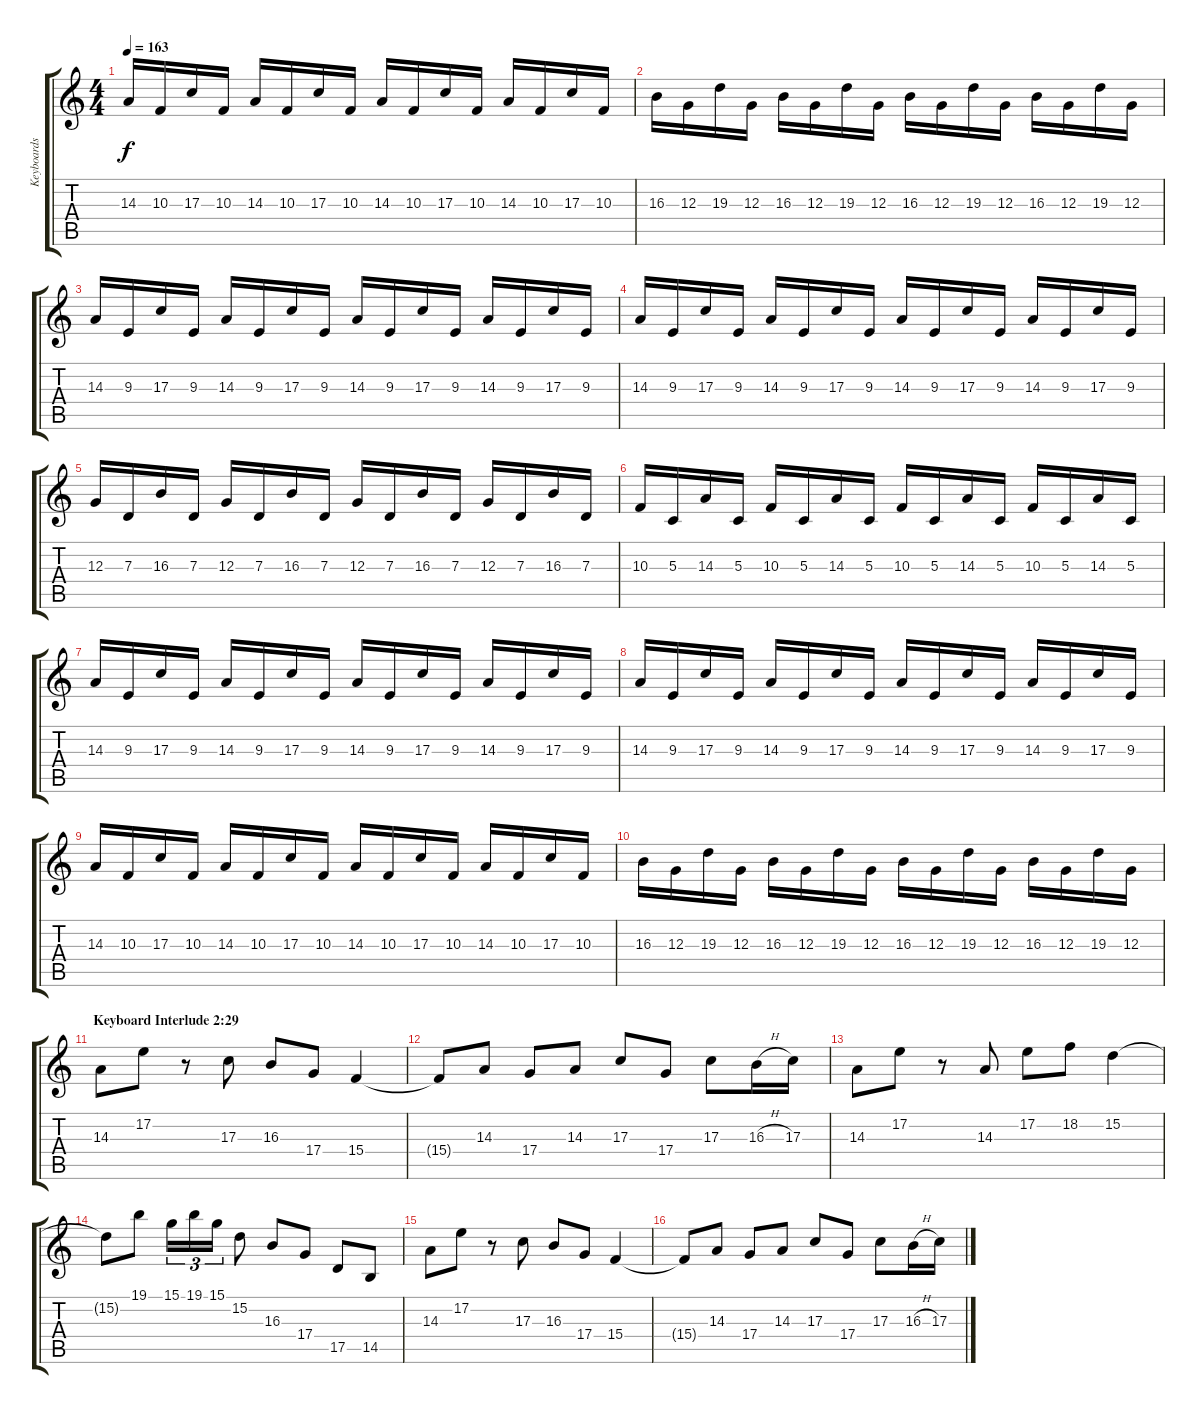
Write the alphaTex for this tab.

\track ("Keyboards" "Keyboards") {instrument synthbrass1}
\staff {score tabs}
\tuning (E4 B3 G3 D3 A2 E2) {hide}
\ts (4 4)
\tempo 163
\clef g2
\ks c
14.3.16{dy f} 10.3.16 17.3.16 10.3.16 14.3.16 10.3.16 17.3.16 10.3.16 14.3.16 10.3.16 17.3.16 10.3.16 14.3.16 10.3.16 17.3.16 10.3.16 |
16.3.16 12.3.16 19.3.16 12.3.16 16.3.16 12.3.16 19.3.16 12.3.16 16.3.16 12.3.16 19.3.16 12.3.16 16.3.16 12.3.16 19.3.16 12.3.16 |
14.3.16 9.3.16 17.3.16 9.3.16 14.3.16 9.3.16 17.3.16 9.3.16 14.3.16 9.3.16 17.3.16 9.3.16 14.3.16 9.3.16 17.3.16 9.3.16 |
14.3.16 9.3.16 17.3.16 9.3.16 14.3.16 9.3.16 17.3.16 9.3.16 14.3.16 9.3.16 17.3.16 9.3.16 14.3.16 9.3.16 17.3.16 9.3.16 |
12.3.16 7.3.16 16.3.16 7.3.16 12.3.16 7.3.16 16.3.16 7.3.16 12.3.16 7.3.16 16.3.16 7.3.16 12.3.16 7.3.16 16.3.16 7.3.16 |
10.3.16 5.3.16 14.3.16 5.3.16 10.3.16 5.3.16 14.3.16 5.3.16 10.3.16 5.3.16 14.3.16 5.3.16 10.3.16 5.3.16 14.3.16 5.3.16 |
14.3.16 9.3.16 17.3.16 9.3.16 14.3.16 9.3.16 17.3.16 9.3.16 14.3.16 9.3.16 17.3.16 9.3.16 14.3.16 9.3.16 17.3.16 9.3.16 |
14.3.16 9.3.16 17.3.16 9.3.16 14.3.16 9.3.16 17.3.16 9.3.16 14.3.16 9.3.16 17.3.16 9.3.16 14.3.16 9.3.16 17.3.16 9.3.16 |
14.3.16 10.3.16 17.3.16 10.3.16 14.3.16 10.3.16 17.3.16 10.3.16 14.3.16 10.3.16 17.3.16 10.3.16 14.3.16 10.3.16 17.3.16 10.3.16 |
16.3.16 12.3.16 19.3.16 12.3.16 16.3.16 12.3.16 19.3.16 12.3.16 16.3.16 12.3.16 19.3.16 12.3.16 16.3.16 12.3.16 19.3.16 12.3.16 |
\section ("" "Keyboard Interlude 2:29")
14.3.8 17.2.8 r.8 17.3.8 16.3.8 17.4.8 15.4.4 |
15.4{t}.8 14.3.8 17.4.8 14.3.8 17.3.8 17.4.8 17.3.8 16.3{h}.16 17.3.16 |
14.3.8 17.2.8 r.8 14.3.8 17.2.8 18.2.8 15.2.4 |
15.2{t}.8 19.1.8 15.1.16{tu (3 2)} 19.1.16{tu (3 2)} 15.1.16{tu (3 2)} 15.2.8 16.3.8 17.4.8 17.5.8 14.5.8 |
14.3.8 17.2.8 r.8 17.3.8 16.3.8 17.4.8 15.4.4 |
15.4{t}.8 14.3.8 17.4.8 14.3.8 17.3.8 17.4.8 17.3.8 16.3{h}.16 17.3.16
